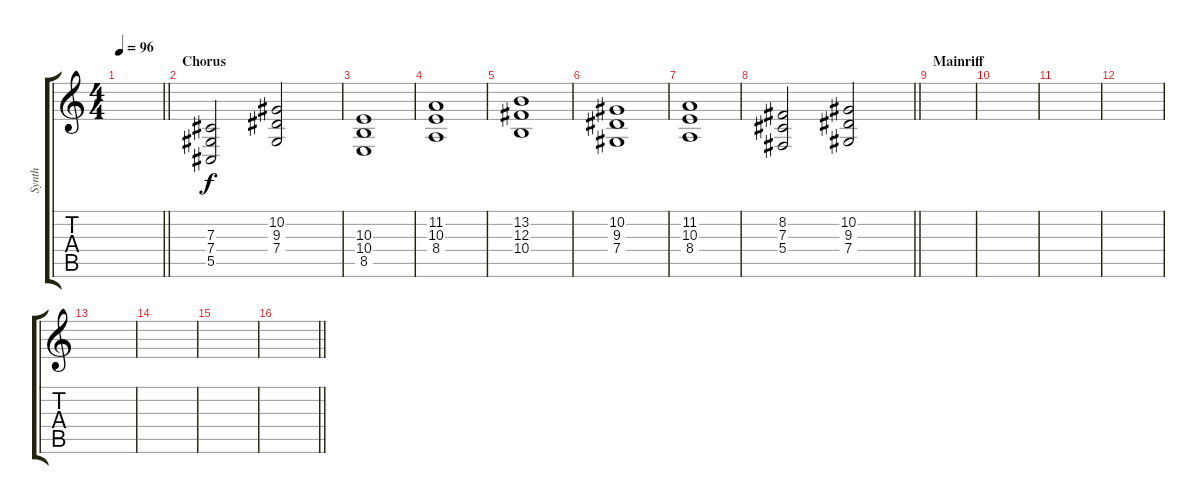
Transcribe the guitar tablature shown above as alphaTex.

\track ("Synth" "Synth") {instrument stringensemble2}
\staff {score tabs}
\tuning (Eb4 Bb3 Gb3 Db3 Ab2 Db2) {hide}
\ts (4 4)
\tempo 96
\clef g2
\barLineRight lightlight
\ks c
|
\section ("" "Chorus")
(7.3 7.4 5.5).2 (10.2 9.3 7.4).2 |
(10.3 10.4 8.5).1 |
(11.2 10.3 8.4).1 |
(13.2 12.3 10.4).1 |
(10.2 9.3 7.4).1 |
(11.2 10.3 8.4).1 |
\barLineRight lightlight
(8.2 7.3 5.4).2 (10.2 9.3 7.4).2 |
\section ("" "Mainriff")
|
|
|
|
|
|
|
\barLineRight lightlight
